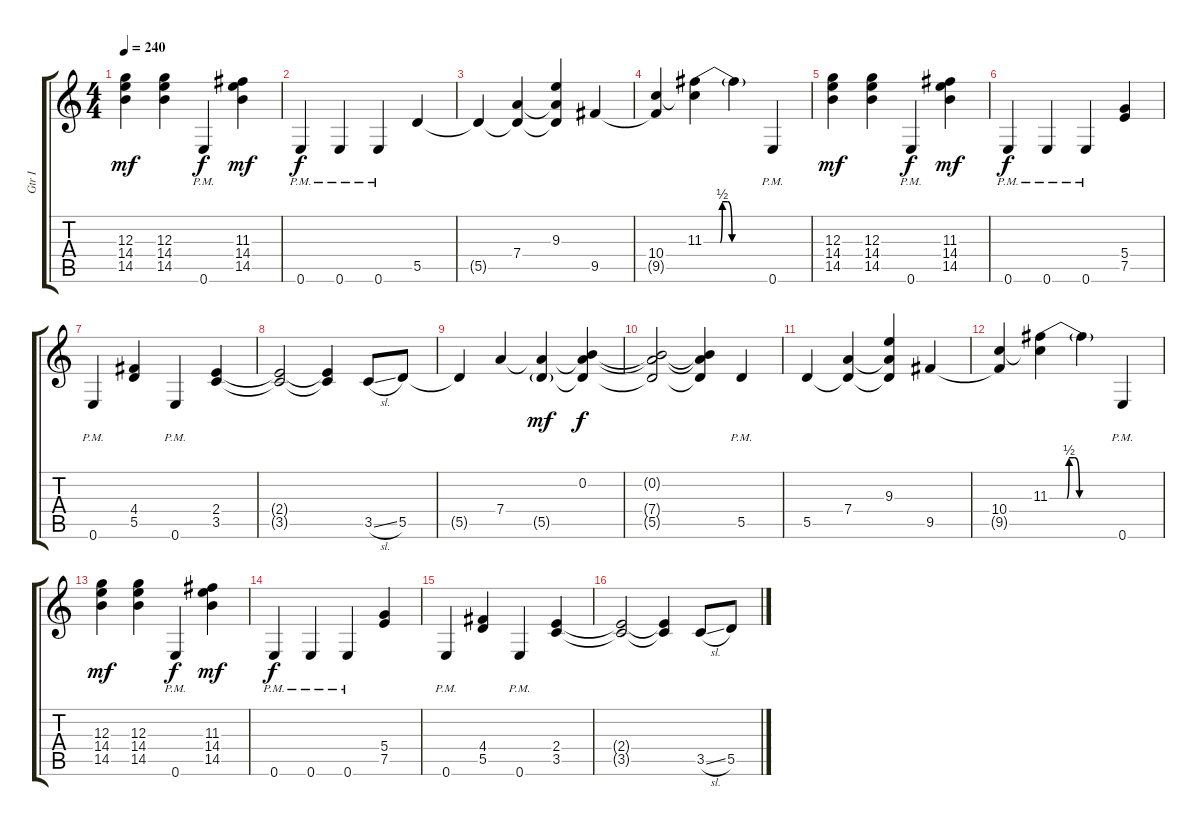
\track ("Gtr I" "Gtr I") {instrument distortionguitar}
\staff {score tabs}
\tuning (E4 B3 G3 D3 A2 E2) {hide}
\ts (4 4)
\tempo 240
\clef g2
\ks c
(12.3 14.4 14.5).4{dy mf} (12.3 14.4 14.5).4 0.6{pm}.4{dy f} (11.3 14.4 14.5).4{dy mf} |
0.6{pm}.4{dy f} 0.6{pm}.4 0.6{pm}.4 5.5.4 |
5.5{t}.4 (7.4 5.5{t}).4 (9.3 7.4{t} 5.5{t}).4 9.5.4 |
(10.4 9.5{t}).4 (11.3{be (custom 0 0 15 0 17 2 22 2 26 0 32 0 45 0 60 0)} 10.4{t}).4 11.3{t}.4 0.6{pm}.4 |
(12.3 14.4 14.5).4{dy mf} (12.3 14.4 14.5).4 0.6{pm}.4{dy f} (11.3 14.4 14.5).4{dy mf} |
0.6{pm}.4{dy f} 0.6{pm}.4 0.6{pm}.4 (5.4 7.5).4 |
0.6{pm}.4 (4.4 5.5).4 0.6{pm}.4 (2.4 3.5).4 |
(2.4{t} 3.5{t}).2 (2.4{t} 3.5{t}).4 3.5{sl}.8 5.5.8 |
5.5{t}.4 7.4.4 (7.4{t} 5.5{g}).4{dy mf} (0.2 7.4{t} 5.5{t}).4{dy f} |
(0.2{t} 7.4{t} 5.5{t}).2 (0.2{t} 7.4{t} 5.5{t}).4 5.5{pm}.4 |
5.5.4 (7.4 5.5{t}).4 (9.3 7.4{t} 5.5{t}).4 9.5.4 |
(10.4 9.5{t}).4 (11.3{be (custom 0 0 15 0 17 2 22 2 26 0 32 0 45 0 60 0)} 10.4{t}).4 11.3{t}.4 0.6{pm}.4 |
(12.3 14.4 14.5).4{dy mf} (12.3 14.4 14.5).4 0.6{pm}.4{dy f} (11.3 14.4 14.5).4{dy mf} |
0.6{pm}.4{dy f} 0.6{pm}.4 0.6{pm}.4 (5.4 7.5).4 |
0.6{pm}.4 (4.4 5.5).4 0.6{pm}.4 (2.4 3.5).4 |
(2.4{t} 3.5{t}).2 (2.4{t} 3.5{t}).4 3.5{sl}.8 5.5.8
